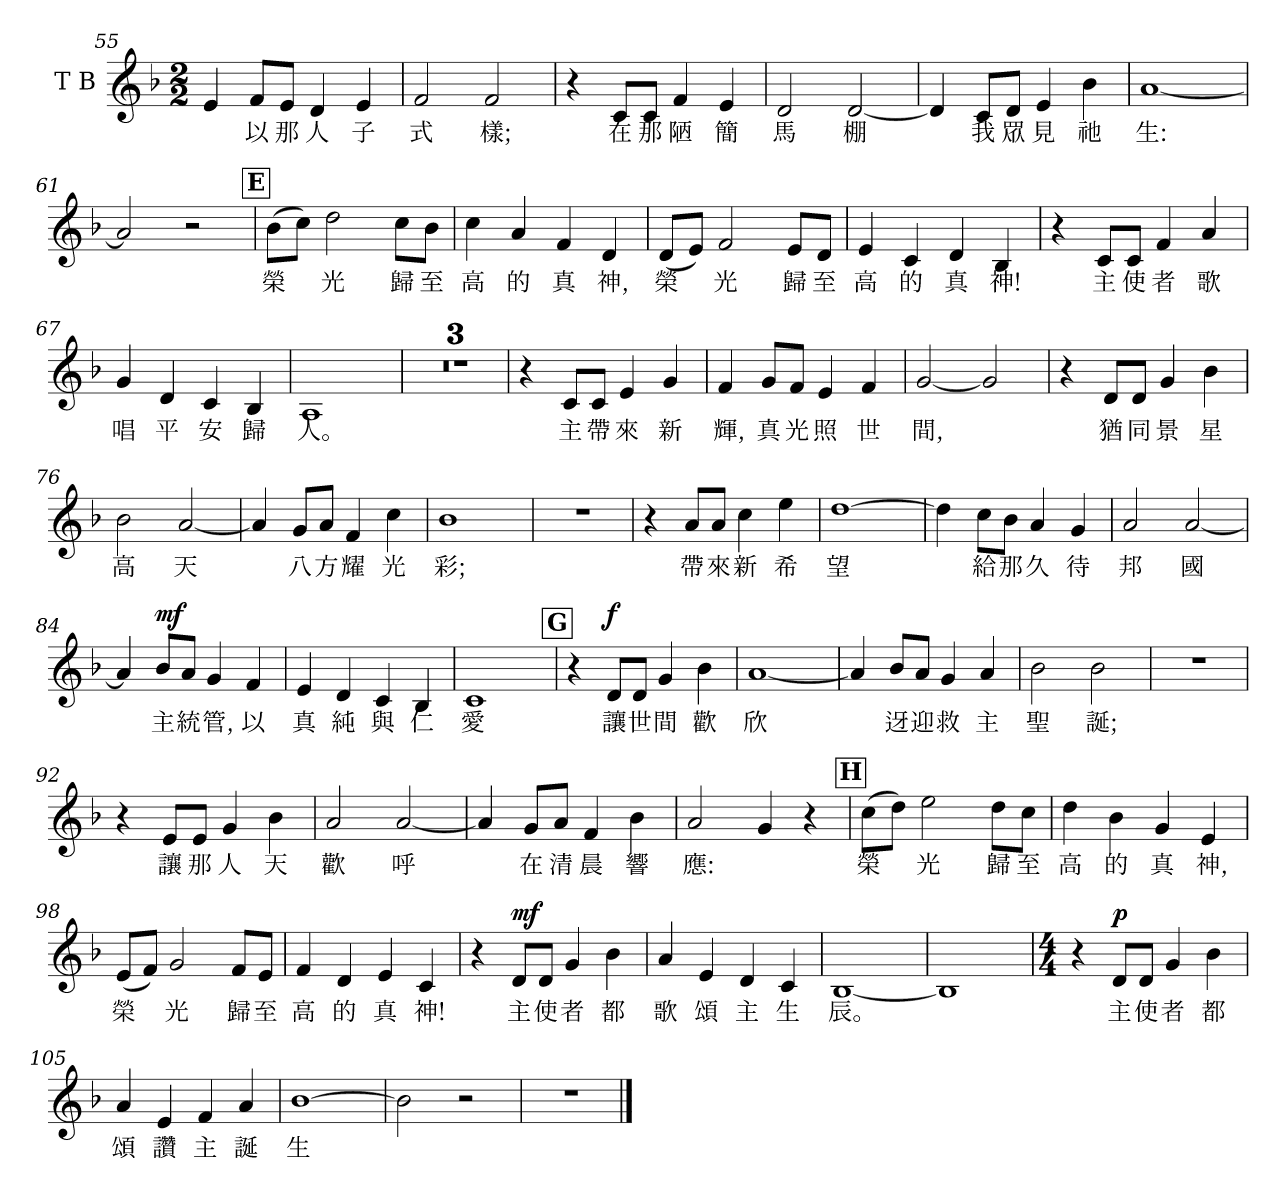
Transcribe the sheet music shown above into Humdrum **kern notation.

**kern	**text	**dynam
*part1	*part1	*part1
*staff1	*staff1	*staff1
*I"T B	*	*
!!LO:LB:g=z
*clefG2	*	*
*k[b-]	*	*
*M2/2	*	*
=55	=55	=55
4e/	.	.
!	!LO:LY:b	!
8f/L	以	.
!	!LO:LY:b	!
8e/J	那	.
!	!LO:LY:b	!
4d/	人	.
!	!LO:LY:b	!
4e/	子	.
=56	=56	=56
!	!LO:LY:b	!
2f/	式	.
!	!LO:LY:b	!
2f/	樣;	.
=57	=57	=57
4r	.	.
!	!LO:LY:b	!
8c/L	在	.
!	!LO:LY:b	!
8c/J	那	.
!	!LO:LY:b	!
4f/	陋	.
!	!LO:LY:b	!
4e/	簡	.
=58	=58	=58
!	!LO:LY:b	!
2d/	馬	.
!	!LO:LY:b	!
[2d/	棚	.
=59	=59	=59
4d/]	.	.
!	!LO:LY:b	!
8c/L	我	.
!	!LO:LY:b	!
8d/J	眾	.
!	!LO:LY:b	!
4e/	見	.
!	!LO:LY:b	!
4b-\	祂	.
=60	=60	=60
!	!LO:LY:b	!
[1a	生:	.
=61	=61	=61
2a/]	.	.
2r	.	.
!!LO:REH:place=s1:a:B:fs=14:t=E
=62	=62	=62
!	!LO:LY:b	!
(>8b-\L	榮	.
8cc\J)	.	.
!	!LO:LY:b	!
2dd\	光	.
!	!LO:LY:b	!
8cc\L	歸	.
!	!LO:LY:b	!
8b-\J	至	.
=63	=63	=63
!	!LO:LY:b	!
4cc\	高	.
!	!LO:LY:b	!
4a/	的	.
!	!LO:LY:b	!
4f/	真	.
!	!LO:LY:b	!
4d/	神,	.
!!LO:LB:g=z
=64	=64	=64
!	!LO:LY:b	!
(<8d/L	榮	.
8e/J)	.	.
!	!LO:LY:b	!
2f/	光	.
!	!LO:LY:b	!
8e/L	歸	.
!	!LO:LY:b	!
8d/J	至	.
=65	=65	=65
!	!LO:LY:b	!
4e/	高	.
!	!LO:LY:b	!
4c/	的	.
!	!LO:LY:b	!
4d/	真	.
!	!LO:LY:b	!
4B-/	神!	.
=66	=66	=66
4r	.	.
!	!LO:LY:b	!
8c/L	主	.
!	!LO:LY:b	!
8c/J	使	.
!	!LO:LY:b	!
4f/	者	.
!	!LO:LY:b	!
4a/	歌	.
=67	=67	=67
!	!LO:LY:b	!
4g/	唱	.
!	!LO:LY:b	!
4d/	平	.
!	!LO:LY:b	!
4c/	安	.
!	!LO:LY:b	!
4B-/	歸	.
=68	=68	=68
!	!LO:LY:b	!
1A	人。	.
=69	=69	=69
1r	.	.
=70	=70	=70
1r	.	.
!!LO:REH:place=s1:a:B:fs=14:t=F:qo=1
=71	=71	=71
*k[f#]	*	*
1r	.	.
=72	=72	=72
4r	.	.
!	!LO:LY:b	!
8c/L	主	.
!	!LO:LY:b	!
8c/J	帶	.
!	!LO:LY:b	!
4e/	來	.
!	!LO:LY:b	!
4g/	新	.
!!LO:PB:g=z
=73	=73	=73
!	!LO:LY:b	!
4f#/	輝,	.
!	!LO:LY:b	!
8g/L	真	.
!	!LO:LY:b	!
8f#/J	光	.
!	!LO:LY:b	!
4e/	照	.
!	!LO:LY:b	!
4f#/	世	.
=74	=74	=74
!	!LO:LY:b	!
[2g/	間,	.
2g/]	.	.
=75	=75	=75
4r	.	.
!	!LO:LY:b	!
8d/L	猶	.
!	!LO:LY:b	!
8d/J	同	.
!	!LO:LY:b	!
4g/	景	.
!	!LO:LY:b	!
4b\	星	.
=76	=76	=76
!	!LO:LY:b	!
2b\	高	.
!	!LO:LY:b	!
[2a/	天	.
=77	=77	=77
4a/]	.	.
!	!LO:LY:b	!
8g/L	八	.
!	!LO:LY:b	!
8a/J	方	.
!	!LO:LY:b	!
4f#/	耀	.
!	!LO:LY:b	!
4cc\	光	.
=78	=78	=78
!	!LO:LY:b	!
1b	彩;	.
=79	=79	=79
1r	.	.
=80	=80	=80
4r	.	.
!	!LO:LY:b	!
8a/L	帶	.
!	!LO:LY:b	!
8a/J	來	.
!	!LO:LY:b	!
4cc\	新	.
!	!LO:LY:b	!
4ee\	希	.
=81	=81	=81
!	!LO:LY:b	!
[1dd	望	.
!!LO:LB:g=z
=82	=82	=82
4dd\]	.	.
!	!LO:LY:b	!
8cc\L	給	.
!	!LO:LY:b	!
8b\J	那	.
!	!LO:LY:b	!
4a/	久	.
!	!LO:LY:b	!
4g/	待	.
=83	=83	=83
!	!LO:LY:b	!
2a/	邦	.
!	!LO:LY:b	!
[2a/	國	.
=84	=84	=84
4a/]	.	.
!	!LO:LY:b	!LO:DY:b
8b/L	主	mf
!	!LO:LY:b	!
8a/J	統	.
!	!LO:LY:b	!
4g/	管,	.
!	!LO:LY:b	!
4f#/	以	.
=85	=85	=85
!	!LO:LY:b	!
4e/	真	.
!	!LO:LY:b	!
4d/	純	.
!	!LO:LY:b	!
4c/	與	.
!	!LO:LY:b	!
4B/	仁	.
=86	=86	=86
!	!LO:LY:b	!
1c	愛	.
!!LO:REH:place=s1:a:B:fs=14:t=G
=87	=87	=87
4r	.	.
!	!LO:LY:b	!LO:DY:b
8d/L	讓	f
!	!LO:LY:b	!
8d/J	世	.
!	!LO:LY:b	!
4g/	間	.
!	!LO:LY:b	!
4b\	歡	.
=88	=88	=88
!	!LO:LY:b	!
[1a	欣	.
=89	=89	=89
4a/]	.	.
!	!LO:LY:b	!
8b/L	迓	.
!	!LO:LY:b	!
8a/J	迎	.
!	!LO:LY:b	!
4g/	救	.
!	!LO:LY:b	!
4a/	主	.
=90	=90	=90
!	!LO:LY:b	!
2b\	聖	.
!	!LO:LY:b	!
2b\	誕;	.
!!LO:LB:g=z
=91	=91	=91
1r	.	.
=92	=92	=92
4r	.	.
!	!LO:LY:b	!
8e/L	讓	.
!	!LO:LY:b	!
8e/J	那	.
!	!LO:LY:b	!
4g/	人	.
!	!LO:LY:b	!
4b\	天	.
=93	=93	=93
!	!LO:LY:b	!
2a/	歡	.
!	!LO:LY:b	!
[2a/	呼	.
=94	=94	=94
4a/]	.	.
!	!LO:LY:b	!
8g/L	在	.
!	!LO:LY:b	!
8a/J	清	.
!	!LO:LY:b	!
4f#/	晨	.
!	!LO:LY:b	!
4b\	響	.
=95	=95	=95
!	!LO:LY:b	!
2a/	應:	.
4g/	.	.
4r	.	.
!!LO:REH:place=s1:a:B:fs=14:t=H
=96	=96	=96
!	!LO:LY:b	!
(>8cc\L	榮	.
8dd\J)	.	.
!	!LO:LY:b	!
2ee\	光	.
!	!LO:LY:b	!
8dd\L	歸	.
!	!LO:LY:b	!
8cc\J	至	.
=97	=97	=97
!	!LO:LY:b	!
4dd\	高	.
!	!LO:LY:b	!
4b\	的	.
!	!LO:LY:b	!
4g/	真	.
!	!LO:LY:b	!
4e/	神,	.
=98	=98	=98
!	!LO:LY:b	!
(<8e/L	榮	.
8f#/J)	.	.
!	!LO:LY:b	!
2g/	光	.
!	!LO:LY:b	!
8f#/L	歸	.
!	!LO:LY:b	!
8e/J	至	.
!!LO:LB:g=z
=99	=99	=99
!	!LO:LY:b	!
4f#/	高	.
!	!LO:LY:b	!
4d/	的	.
!	!LO:LY:b	!
4e/	真	.
!	!LO:LY:b	!
4c/	神!	.
=100	=100	=100
4r	.	.
!	!LO:LY:b	!LO:DY:b
8d/L	主	mf
!	!LO:LY:b	!
8d/J	使	.
!	!LO:LY:b	!
4g/	者	.
!	!LO:LY:b	!
4b\	都	.
=101	=101	=101
!	!LO:LY:b	!
4a/	歌	.
!	!LO:LY:b	!
4e/	頌	.
!	!LO:LY:b	!
4d/	主	.
!	!LO:LY:b	!
4c/	生	.
=102	=102	=102
!	!LO:LY:b	!
[1B	辰。	.
=103	=103	=103
1B]	.	.
=104	=104	=104
*M4/4	*	*
*MM92	*	*
4r	.	.
!	!LO:LY:b	!LO:DY:b
8d/L	主	p
!	!LO:LY:b	!
8d/J	使	.
!	!LO:LY:b	!
4g/	者	.
!	!LO:LY:b	!
4b\	都	.
=105	=105	=105
!	!LO:LY:b	!
4a/	頌	.
!	!LO:LY:b	!
4e/	讚	.
!	!LO:LY:b	!
4f#/	主	.
!	!LO:LY:b	!
4a/	誕	.
=106	=106	=106
!	!LO:LY:b	!
[1b	生	.
=107	=107	=107
2b\]	.	.
2r	.	.
!!LO:LB:g=z
=108	=108	=108
1r	.	.
==	==	==
*-	*-	*-
